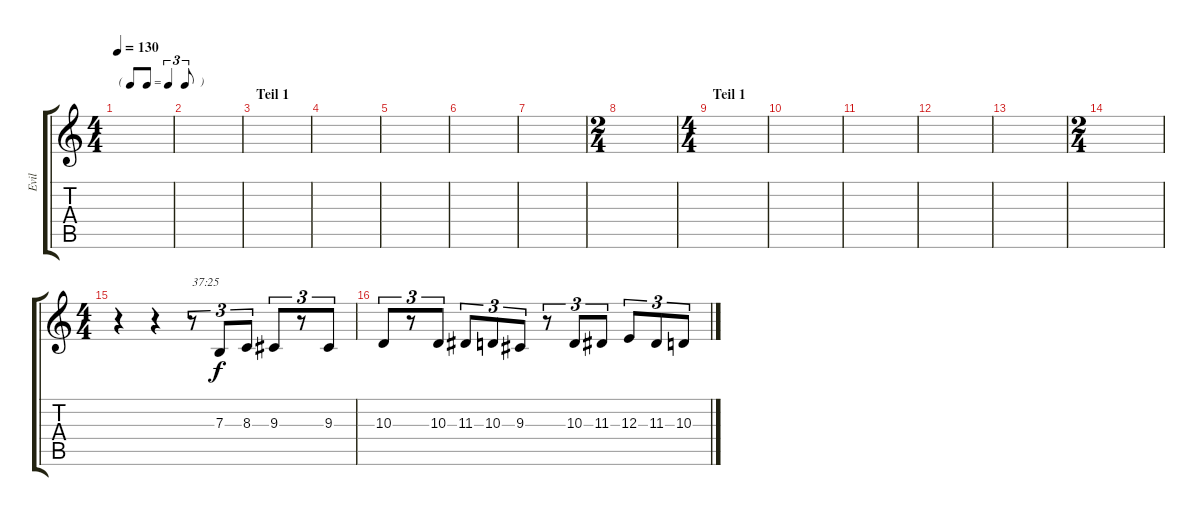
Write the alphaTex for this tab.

\track ("Evil " "Evil ") {instrument frenchhorn}
\staff {score tabs}
\tuning (Db4 Ab3 E3 B2 Gb2 Db2) {hide}
\ts (4 4)
\tf triplet8th
\tempo 130
\clef g2
\ks c
|
|
\section ("" "Teil 1")
|
|
|
|
|
\ts (2 4)
|
\ts (4 4)
\section ("" "Teil 1")
|
|
|
|
|
\ts (2 4)
|
\ts (4 4)
r.4 r.4 r.8{tu (3 2) txt "37:25"} 7.3.8{tu (3 2)} 8.3.8{tu (3 2)} 9.3.8{tu (3 2)} r.8{tu (3 2)} 9.3.8{tu (3 2)} |
10.3.8{tu (3 2)} r.8{tu (3 2)} 10.3.8{tu (3 2)} 11.3.8{tu (3 2)} 10.3.8{tu (3 2)} 9.3.8{tu (3 2)} r.8{tu (3 2)} 10.3.8{tu (3 2)} 11.3.8{tu (3 2)} 12.3.8{tu (3 2)} 11.3.8{tu (3 2)} 10.3.8{tu (3 2)}
